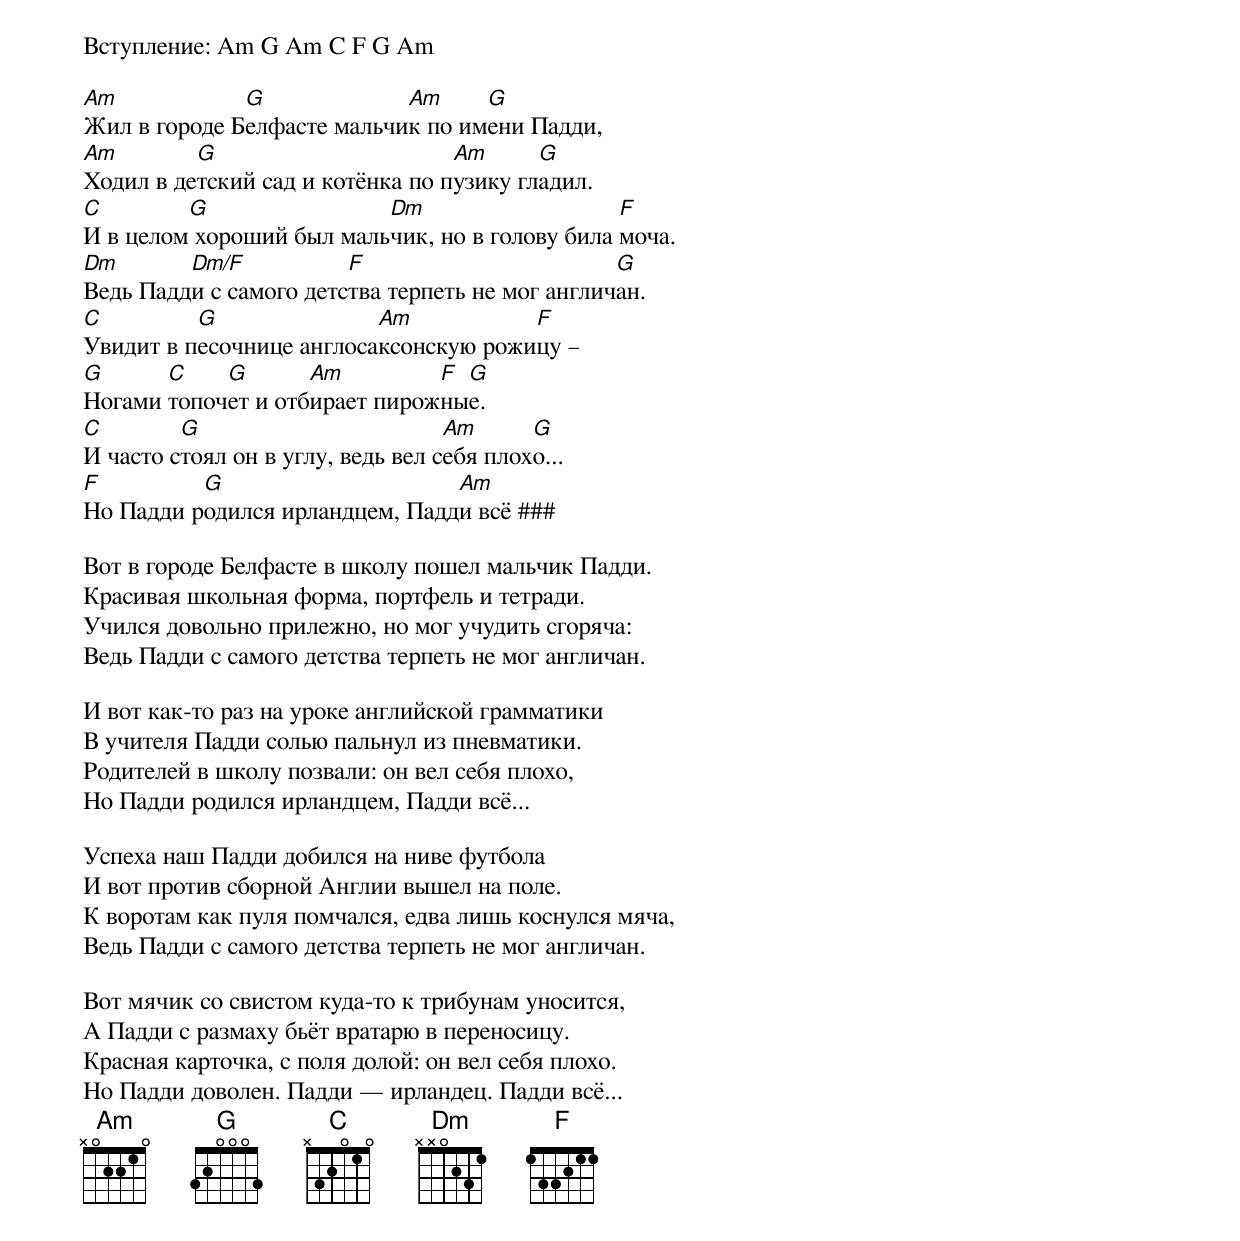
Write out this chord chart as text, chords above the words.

Вступление: Am G Am C F G Am

Am            G             Am     G
Жил в городе Белфасте мальчик по имени Падди,
Am        G                       Am      G
Ходил в детский сад и котёнка по пузику гладил.
C        G                Dm                    F
И в целом хороший был мальчик, но в голову била моча.
Dm       Dm/F           F                        G
Ведь Падди с самого детства терпеть не мог англичан.
C         G               Am           F
Увидит в песочнице англосаксонскую рожицу –
G      C    G       Am         F G
Ногами топочет и отбирает пирожные.
C        G                         Am      G
И часто стоял он в углу, ведь вел себя плохо...
F         G                     Am
Но Падди родился ирландцем, Падди всё ###

Вот в городе Белфасте в школу пошел мальчик Падди.
Красивая школьная форма, портфель и тетради.
Учился довольно прилежно, но мог учудить сгоряча:
Ведь Падди с самого детства терпеть не мог англичан.

И вот как-то раз на уроке английской грамматики
В учителя Падди солью пальнул из пневматики.
Родителей в школу позвали: он вел себя плохо,
Но Падди родился ирландцем, Падди всё...

Успеха наш Падди добился на ниве футбола
И вот против сборной Англии вышел на поле.
К воротам как пуля помчался, едва лишь коснулся мяча,
Ведь Падди с самого детства терпеть не мог англичан.

Вот мячик со свистом куда-то к трибунам уносится,
А Падди с размаху бьёт вратарю в переносицу.
Красная карточка, с поля долой: он вел себя плохо.
Но Падди доволен. Падди — ирландец. Падди всё...
